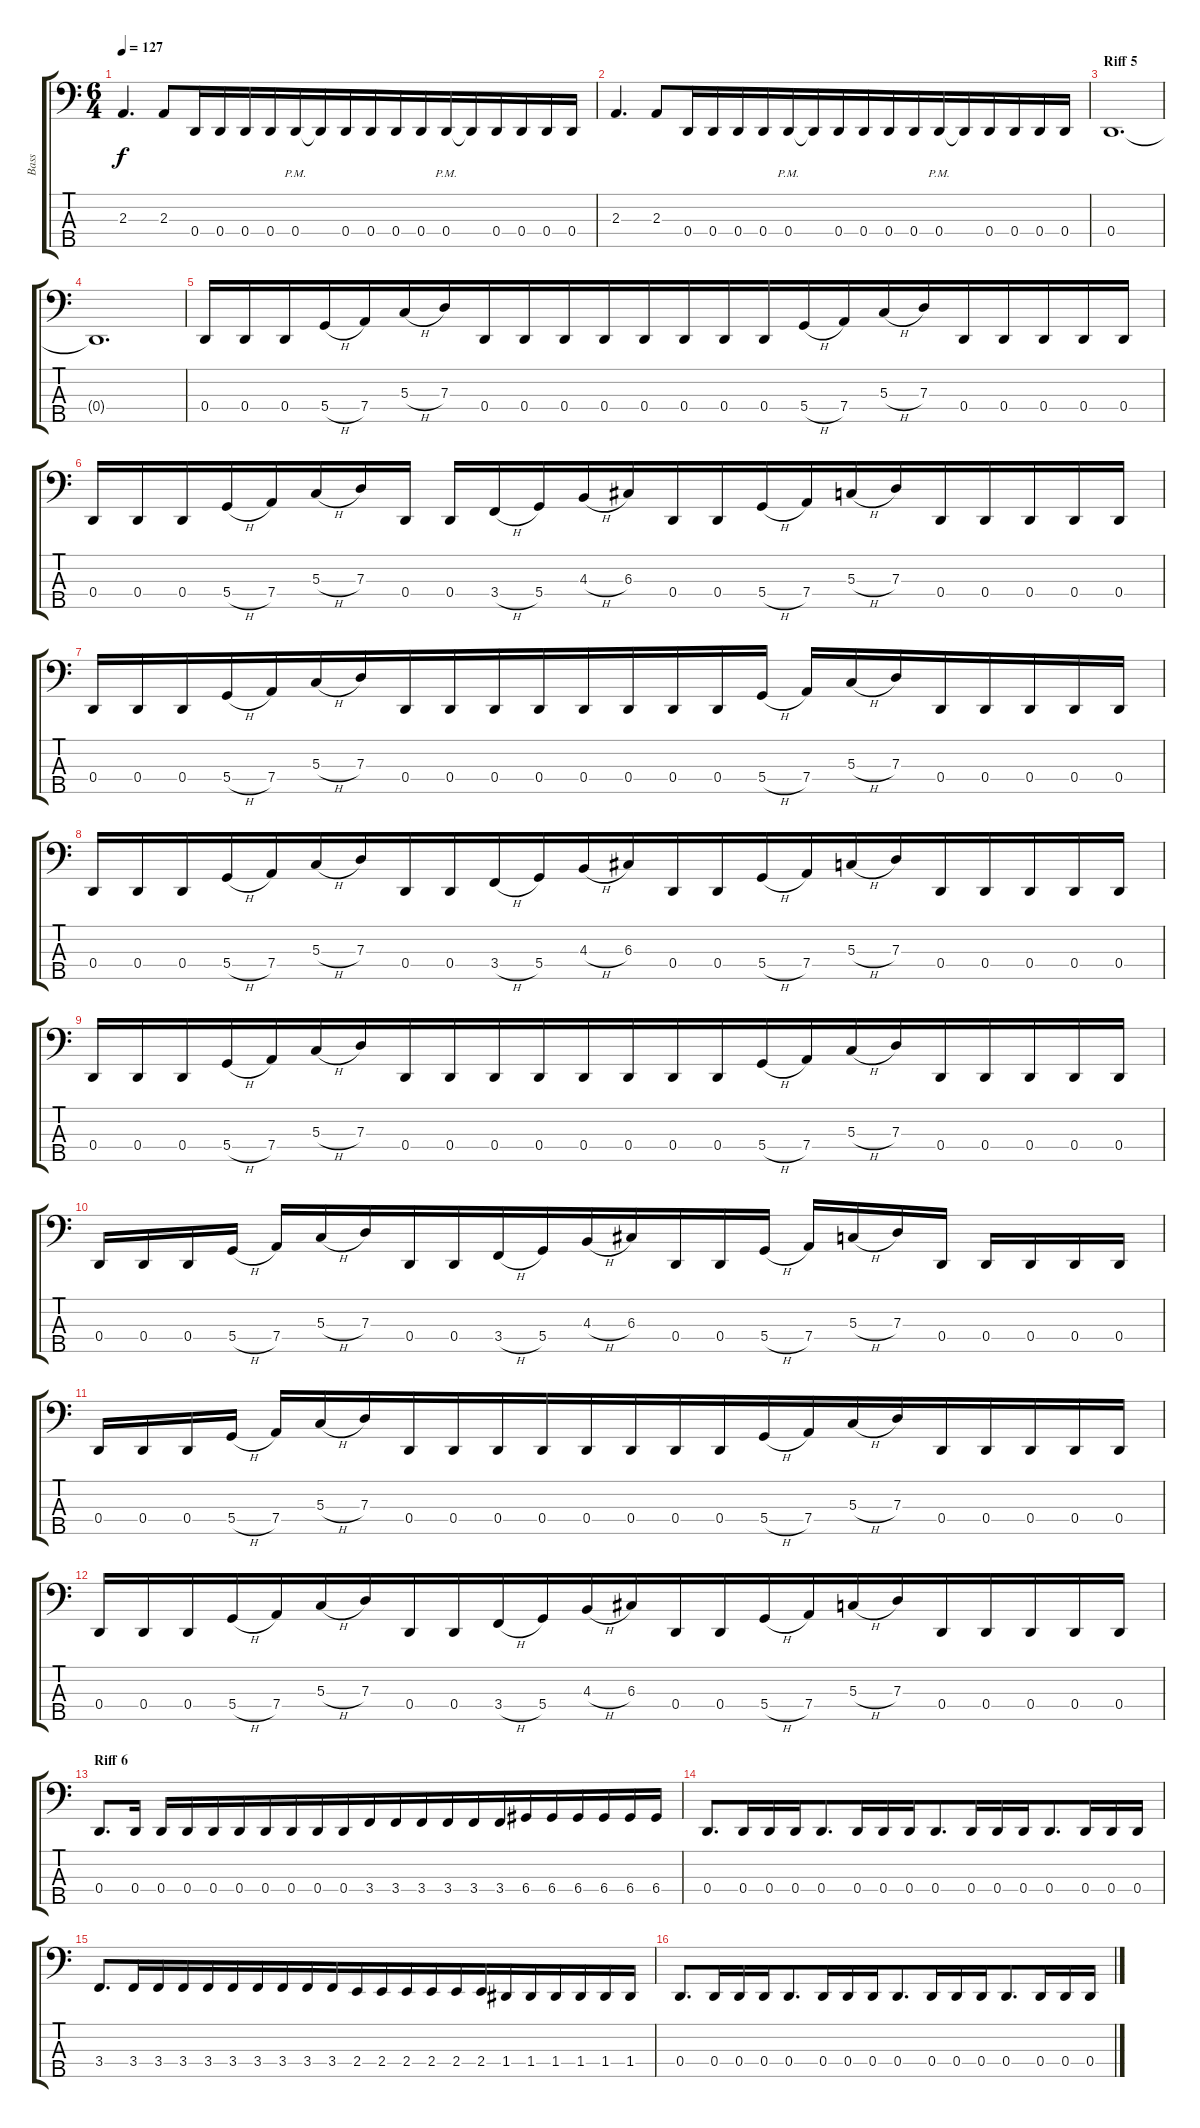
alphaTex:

\track ("Bass" "Bass") {instrument electricbassfinger}
\staff {score tabs}
\tuning (F2 C2 G1 D1 A0) {hide}
\ts (6 4)
\tempo 127
\clef f4
\ks c
2.3.4{d dy f} 2.3.8{beam merge} 0.4.16{beam merge} 0.4.16{beam merge} 0.4.16{beam merge} 0.4.16{beam merge} 0.4{pm}.16 0.4{t}.16 0.4.16{beam merge} 0.4.16{beam merge} 0.4.16{beam merge} 0.4.16{beam merge} 0.4{pm}.16{beam merge} 0.4{t}.16{beam merge} 0.4.16{beam merge} 0.4.16{beam merge} 0.4.16{beam merge} 0.4.16 |
2.3.4{d} 2.3.8{beam merge} 0.4.16{beam merge} 0.4.16{beam merge} 0.4.16{beam merge} 0.4.16{beam merge} 0.4{pm}.16 0.4{t}.16{beam merge} 0.4.16{beam merge} 0.4.16{beam merge} 0.4.16{beam merge} 0.4.16{beam merge} 0.4{pm}.16 0.4{t}.16{beam merge} 0.4.16{beam merge} 0.4.16{beam merge} 0.4.16{beam merge} 0.4.16 |
\section ("" "Riff 5")
0.4.1{d} |
0.4{t}.1{d} |
0.4.16{beam merge} 0.4.16{beam merge} 0.4.16{beam merge} 5.4{h}.16{beam merge} 7.4.16{beam merge} 5.3{h}.16{beam merge} 7.3.16{beam merge} 0.4.16{beam merge} 0.4.16{beam merge} 0.4.16{beam merge} 0.4.16{beam merge} 0.4.16{beam merge} 0.4.16{beam merge} 0.4.16{beam merge} 0.4.16{beam merge} 5.4{h}.16{beam merge} 7.4.16{beam merge} 5.3{h}.16 7.3.16 0.4.16{beam merge} 0.4.16{beam merge} 0.4.16{beam merge} 0.4.16{beam merge} 0.4.16 |
0.4.16{beam merge} 0.4.16{beam merge} 0.4.16{beam merge} 5.4{h}.16{beam merge} 7.4.16{beam merge} 5.3{h}.16{beam merge} 7.3.16{beam merge} 0.4.16 0.4.16{beam merge} 3.4{h}.16{beam merge} 5.4.16{beam merge} 4.3{h}.16{beam merge} 6.3.16{beam merge} 0.4.16{beam merge} 0.4.16{beam merge} 5.4{h}.16{beam merge} 7.4.16{beam merge} 5.3{h}.16{beam merge} 7.3.16{beam merge} 0.4.16{beam merge} 0.4.16{beam merge} 0.4.16{beam merge} 0.4.16{beam merge} 0.4.16 |
0.4.16{beam merge} 0.4.16{beam merge} 0.4.16{beam merge} 5.4{h}.16{beam merge} 7.4.16{beam merge} 5.3{h}.16{beam merge} 7.3.16{beam merge} 0.4.16{beam merge} 0.4.16{beam merge} 0.4.16{beam merge} 0.4.16{beam merge} 0.4.16{beam merge} 0.4.16{beam merge} 0.4.16 0.4.16 5.4{h}.16 7.4.16{beam merge} 5.3{h}.16 7.3.16{beam merge} 0.4.16{beam merge} 0.4.16 0.4.16 0.4.16{beam merge} 0.4.16 |
0.4.16{beam merge} 0.4.16{beam merge} 0.4.16{beam merge} 5.4{h}.16{beam merge} 7.4.16{beam merge} 5.3{h}.16{beam merge} 7.3.16{beam merge} 0.4.16{beam merge} 0.4.16{beam merge} 3.4{h}.16{beam merge} 5.4.16{beam merge} 4.3{h}.16{beam merge} 6.3.16{beam merge} 0.4.16{beam merge} 0.4.16{beam merge} 5.4{h}.16{beam merge} 7.4.16{beam merge} 5.3{h}.16{beam merge} 7.3.16{beam merge} 0.4.16{beam merge} 0.4.16{beam merge} 0.4.16{beam merge} 0.4.16{beam merge} 0.4.16 |
0.4.16 0.4.16{beam merge} 0.4.16{beam merge} 5.4{h}.16{beam merge} 7.4.16{beam merge} 5.3{h}.16 7.3.16{beam merge} 0.4.16{beam merge} 0.4.16{beam merge} 0.4.16{beam merge} 0.4.16{beam merge} 0.4.16{beam merge} 0.4.16{beam merge} 0.4.16{beam merge} 0.4.16{beam merge} 5.4{h}.16{beam merge} 7.4.16{beam merge} 5.3{h}.16{beam merge} 7.3.16{beam merge} 0.4.16{beam merge} 0.4.16{beam merge} 0.4.16{beam merge} 0.4.16{beam merge} 0.4.16 |
0.4.16{beam merge} 0.4.16{beam merge} 0.4.16{beam merge} 5.4{h}.16 7.4.16 5.3{h}.16 7.3.16{beam merge} 0.4.16{beam merge} 0.4.16{beam merge} 3.4{h}.16{beam merge} 5.4.16{beam merge} 4.3{h}.16{beam merge} 6.3.16{beam merge} 0.4.16{beam merge} 0.4.16{beam merge} 5.4{h}.16 7.4.16{beam merge} 5.3{h}.16{beam merge} 7.3.16{beam merge} 0.4.16 0.4.16{beam merge} 0.4.16{beam merge} 0.4.16{beam merge} 0.4.16 |
0.4.16{beam merge} 0.4.16{beam merge} 0.4.16{beam merge} 5.4{h}.16 7.4.16{beam merge} 5.3{h}.16{beam merge} 7.3.16{beam merge} 0.4.16{beam merge} 0.4.16{beam merge} 0.4.16{beam merge} 0.4.16{beam merge} 0.4.16{beam merge} 0.4.16{beam merge} 0.4.16{beam merge} 0.4.16{beam merge} 5.4{h}.16{beam merge} 7.4.16{beam merge} 5.3{h}.16 7.3.16{beam merge} 0.4.16{beam merge} 0.4.16{beam merge} 0.4.16{beam merge} 0.4.16{beam merge} 0.4.16 |
0.4.16{beam merge} 0.4.16{beam merge} 0.4.16{beam merge} 5.4{h}.16{beam merge} 7.4.16{beam merge} 5.3{h}.16{beam merge} 7.3.16{beam merge} 0.4.16{beam merge} 0.4.16{beam merge} 3.4{h}.16{beam merge} 5.4.16{beam merge} 4.3{h}.16{beam merge} 6.3.16{beam merge} 0.4.16{beam merge} 0.4.16{beam merge} 5.4{h}.16{beam merge} 7.4.16{beam merge} 5.3{h}.16 7.3.16{beam merge} 0.4.16{beam merge} 0.4.16{beam merge} 0.4.16{beam merge} 0.4.16{beam merge} 0.4.16 |
\section ("" "Riff 6")
0.4.8{d beam merge} 0.4.16 0.4.16{beam merge} 0.4.16{beam merge} 0.4.16 0.4.16{beam merge} 0.4.16{beam merge} 0.4.16{beam merge} 0.4.16{beam merge} 0.4.16{beam merge} 3.4.16{beam merge} 3.4.16{beam merge} 3.4.16{beam merge} 3.4.16{beam merge} 3.4.16{beam merge} 3.4.16{beam merge} 6.4.16{beam merge} 6.4.16{beam merge} 6.4.16{beam merge} 6.4.16{beam merge} 6.4.16{beam merge} 6.4.16 |
0.4.8{d beam merge} 0.4.16{beam merge} 0.4.16{beam merge} 0.4.16{beam merge} 0.4.8{d beam merge} 0.4.16{beam merge} 0.4.16{beam merge} 0.4.16{beam merge} 0.4.8{d beam merge} 0.4.16{beam merge} 0.4.16{beam merge} 0.4.16{beam merge} 0.4.8{d beam merge} 0.4.16{beam merge} 0.4.16{beam merge} 0.4.16 |
3.4.8{d beam merge} 3.4.16{beam merge} 3.4.16{beam merge} 3.4.16{beam merge} 3.4.16{beam merge} 3.4.16{beam merge} 3.4.16 3.4.16{beam merge} 3.4.16{beam merge} 3.4.16{beam merge} 2.4.16{beam merge} 2.4.16{beam merge} 2.4.16{beam merge} 2.4.16{beam merge} 2.4.16{beam merge} 2.4.16{beam merge} 1.4.16{beam merge} 1.4.16{beam merge} 1.4.16{beam merge} 1.4.16{beam merge} 1.4.16{beam merge} 1.4.16 |
0.4.8{d beam merge} 0.4.16{beam merge} 0.4.16{beam merge} 0.4.16{beam merge} 0.4.8{d beam merge} 0.4.16{beam merge} 0.4.16{beam merge} 0.4.16{beam merge} 0.4.8{d beam merge} 0.4.16{beam merge} 0.4.16{beam merge} 0.4.16{beam merge} 0.4.8{d beam merge} 0.4.16{beam merge} 0.4.16{beam merge} 0.4.16
